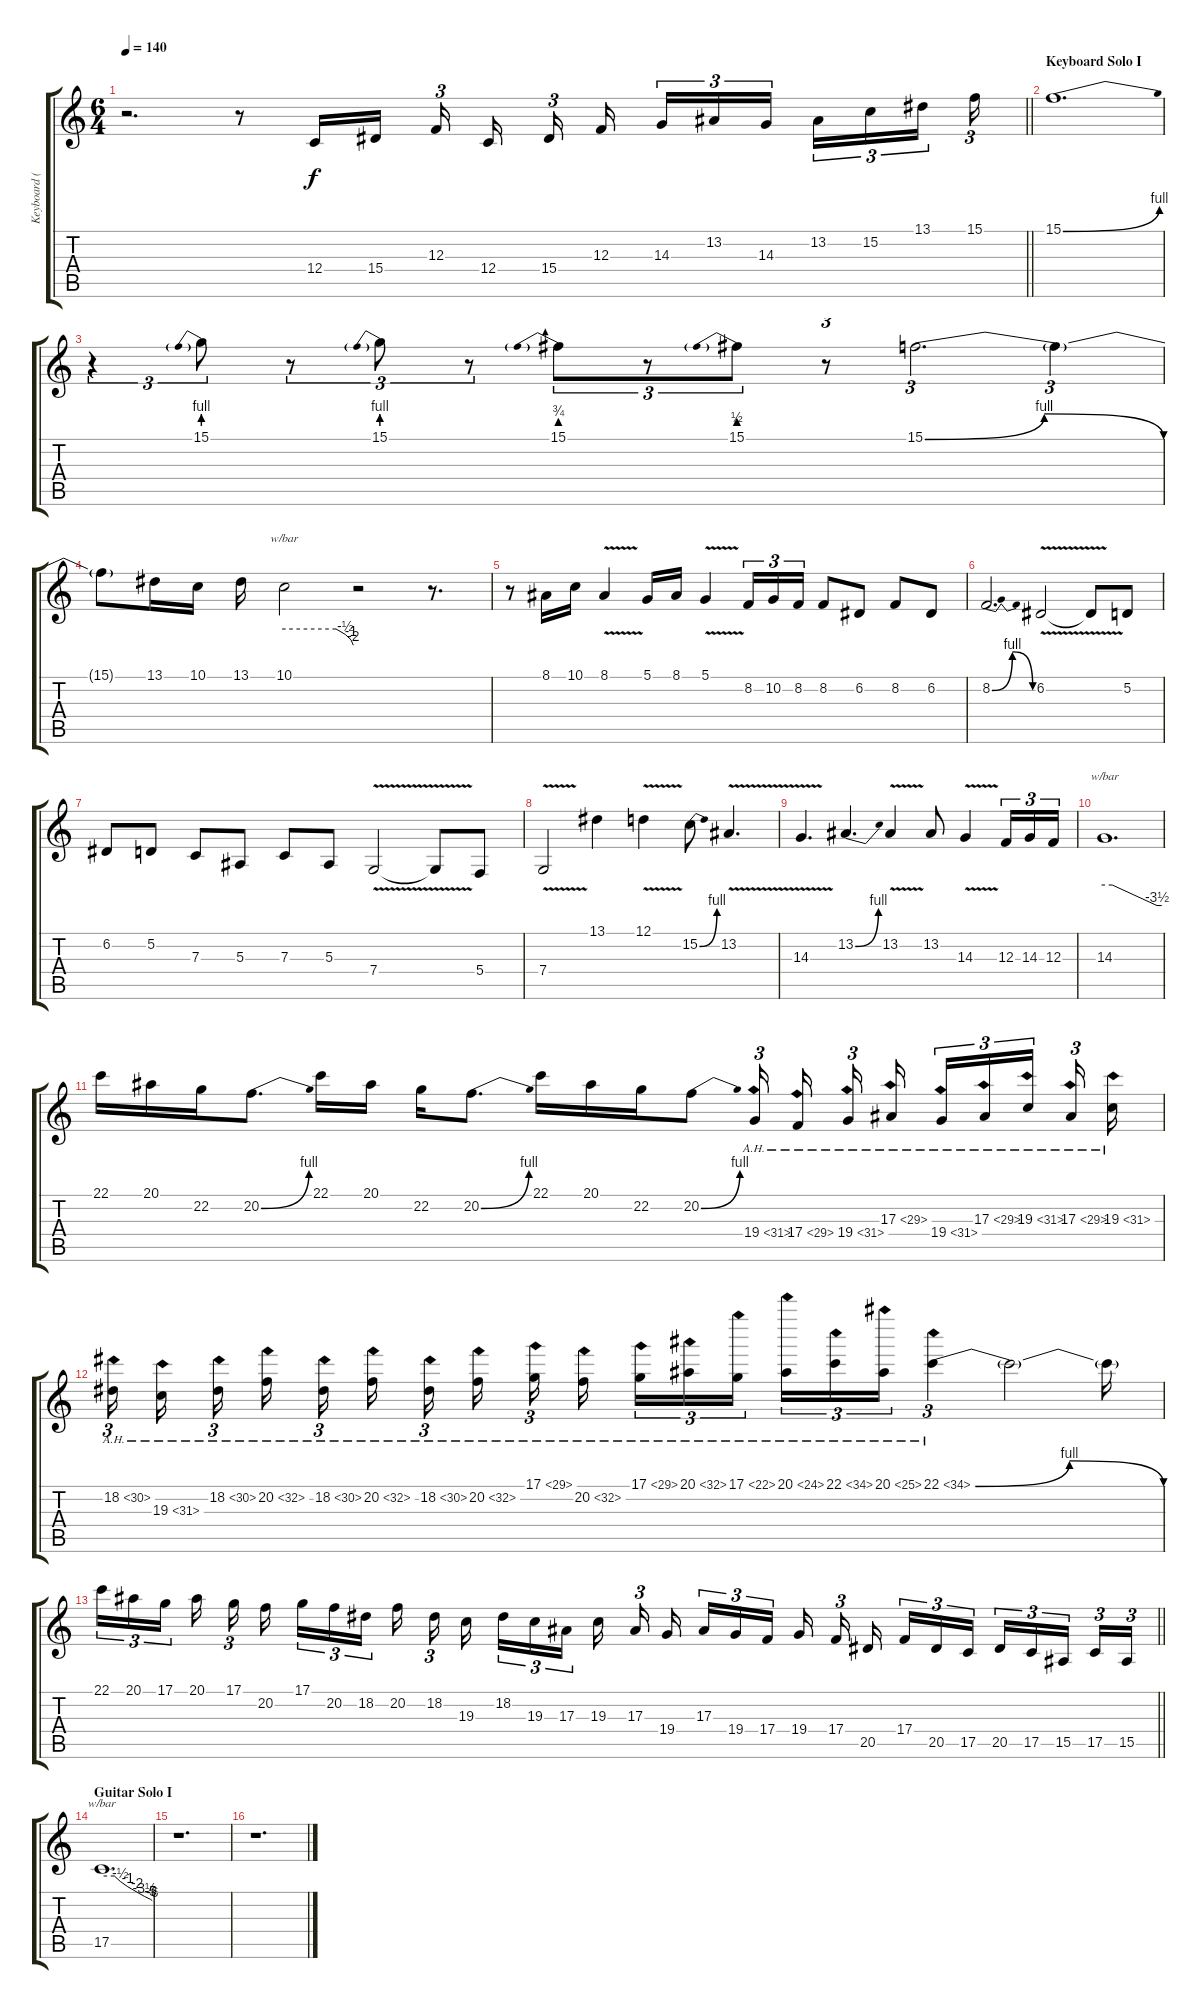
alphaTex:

\track ("Keyboard (Lead)" "Keyboard (") {instrument musicbox}
\staff {score tabs}
\tuning (D4 A3 F3 C3 G2 C2) {hide}
\ts (6 4)
\tempo 140
\clef g2
\barLineRight lightlight
\ks c
r.2{d dy f} r.8 12.4.16{volume 11 balance 8 instrument lead2sawtooth} 15.4.16{beam splitsecondary} 12.3.16{tu (3 2) beam splitsecondary} 12.4.16{beam splitsecondary} 15.4.16{tu (3 2) beam splitsecondary} 12.3.16{beam splitsecondary} 14.3.16{tu (3 2)} 13.2.16{tu (3 2)} 14.3.16{tu (3 2) beam splitsecondary} 13.2.16{tu (3 2)} 15.2.16{tu (3 2)} 13.1.16{tu (3 2) beam splitsecondary} 15.1.16{tu (3 2)} |
\section ("" "Keyboard Solo I")
15.1{be (bend 0 0 60 4)}.1{d} |
r.4{tu (3 2)} 15.1{be (prebend 0 4 60 4)}.8{tu (3 2)} r.8{tu (3 2)} 15.1{be (prebend 0 4 60 4)}.8{tu (3 2)} r.8{tu (3 2)} 15.1{be (prebend 0 3 60 3)}.8{tu (3 2)} r.8{tu (3 2)} 15.1{be (prebend 0 2 60 2)}.8{tu (3 2)} r.8{tu (3 2)} 15.1{be (bendrelease 0 0 19 4 40 4 60 0)}.2{d tu (3 2)} 15.1{t}.4{tu (3 2)} |
15.1{t}.8 13.1.16 10.1.16 13.1.16 10.1.2{tbe (custom default 0 0 45 0 53 -2 58 -4 60 -8)} r.2 r.8{d} |
r.8 8.1.16 10.1.16 8.1{v}.4 5.1.16 8.1.16 5.1{v}.4 8.2.16{tu (3 2)} 10.2.16{tu (3 2)} 8.2.16{tu (3 2)} 8.2.8 6.2.8 8.2.8 6.2.8 |
8.2{be (bendrelease 0 0 32 4 45 4 60 0)}.2{d} 6.2{v}.2 6.2{t}.8 5.2.8 |
6.2.8 5.2.8 7.3.8 5.3.8 7.3.8 5.3.8 7.4{v}.2 7.4{t}.8 5.4.8 |
7.4{v}.2 13.1.4 12.1{v}.4 15.2{be (bend 0 0 60 4)}.8 13.2{v}.4{d} |
14.3{v}.4{d} 13.2{be (bend 0 0 60 4)}.4{d} 13.2{v}.4 13.2.8 14.3{v}.4 12.3.16{tu (3 2)} 14.3.16{tu (3 2)} 12.3.16{tu (3 2)} |
14.3.1{d tbe (custom default 0 0 8 0 55 -14 60 -14)} |
22.1.16 20.1.16 22.2.16 20.2{be (bend 0 0 60 4)}.8{d} 22.1.16 20.1.16 22.2.16 20.2{be (bend 0 0 60 4)}.8{d} 22.1.16 20.1.16 22.2.16 20.2{be (bend 0 0 60 4)}.8 19.4{ah 12}.16{tu (3 2) beam splitsecondary} 17.4{ah 12}.16{beam splitsecondary} 19.4{ah 12}.16{tu (3 2) beam splitsecondary} 17.3{ah 12}.16{beam splitsecondary} 19.4{ah 12}.16{tu (3 2)} 17.3{ah 12}.16{tu (3 2)} 19.3{ah 12}.16{tu (3 2) beam splitsecondary} 17.3{ah 12}.16{tu (3 2)} 19.3{ah 12}.16 |
18.2{ah 12}.16{tu (3 2) beam splitsecondary} 19.3{ah 12}.16{beam splitsecondary} 18.2{ah 12}.16{tu (3 2) beam splitsecondary} 20.2{ah 12}.16{beam splitsecondary} 18.2{ah 12}.16{tu (3 2) beam splitsecondary} 20.2{ah 12}.16{beam splitsecondary} 18.2{ah 12}.16{tu (3 2) beam splitsecondary} 20.2{ah 12}.16{beam splitsecondary} 17.1{ah 12}.16{tu (3 2) beam splitsecondary} 20.2{ah 12}.16{beam splitsecondary} 17.1{ah 12}.16{tu (3 2)} 20.1{ah 12}.16{tu (3 2)} 17.1{ah 5}.16{tu (3 2) beam splitsecondary} 20.1{ah 4}.16{tu (3 2)} 22.1{ah 12}.16{tu (3 2)} 20.1{ah 5}.16{tu (3 2)} 22.1{be (bendrelease 0 0 2 4 25 4 60 0) ah 12}.4{tu (3 2)} 22.1{t}.2 22.1{t}.16 |
\barLineRight lightlight
22.1.16{tu (3 2)} 20.1.16{tu (3 2)} 17.1.16{tu (3 2) beam splitsecondary} 20.1.16{beam splitsecondary} 17.1.16{tu (3 2) beam splitsecondary} 20.2.16{beam splitsecondary} 17.1.16{tu (3 2)} 20.2.16{tu (3 2)} 18.2.16{tu (3 2) beam splitsecondary} 20.2.16{beam splitsecondary} 18.2.16{tu (3 2) beam splitsecondary} 19.3.16{beam splitsecondary} 18.2.16{tu (3 2)} 19.3.16{tu (3 2)} 17.3.16{tu (3 2) beam splitsecondary} 19.3.16 17.3.16{tu (3 2) beam splitsecondary} 19.4.16{beam splitsecondary} 17.3.16{tu (3 2)} 19.4.16{tu (3 2)} 17.4.16{tu (3 2) beam splitsecondary} 19.4.16{beam splitsecondary} 17.4.16{tu (3 2) beam splitsecondary} 20.5.16{beam splitsecondary} 17.4.16{tu (3 2)} 20.5.16{tu (3 2)} 17.5.16{tu (3 2) beam splitsecondary} 20.5.16{tu (3 2)} 17.5.16{tu (3 2)} 15.5.16{tu (3 2) beam splitsecondary} 17.5.16{tu (3 2)} 15.5.16{tu (3 2)} |
\section ("" "Guitar Solo I")
17.5.1{d tbe (custom default 0 0 15 0 22 -2 31 -4 42 -8 51 -14 58 -20 60 -24) volume 8} |
r.1{d} |
r.1{d}
